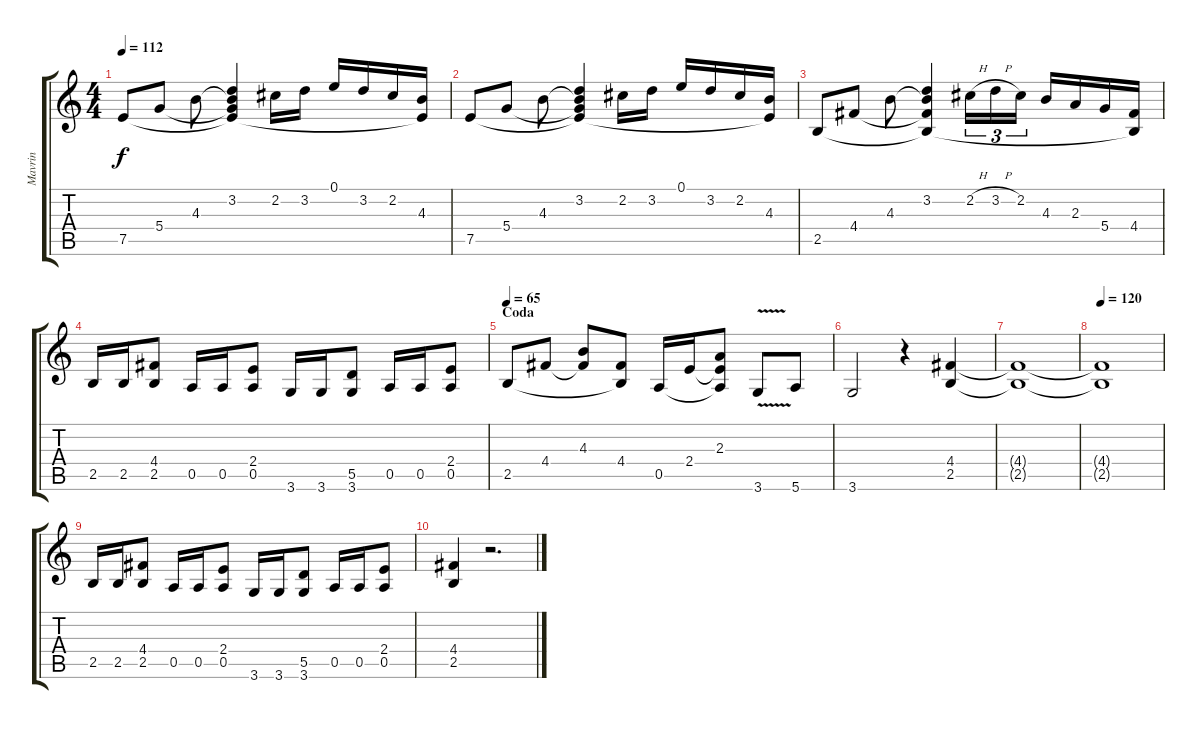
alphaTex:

\track ("Mavrin" "Mavrin") {instrument overdrivenguitar}
\staff {score tabs}
\tuning (E4 B3 G3 D3 A2 E2) {hide}
\ts (4 4)
\tempo 112
\clef g2
\ks c
7.5.8{dy f} 5.4.8 4.3.8 (3.2 4.3{t} 5.4{t} 7.5{t}).4 2.2.16 3.2.16 0.1.16 3.2.16 2.2.16 (4.3 7.5{t}).16 |
7.5.8 5.4.8 4.3.8 (3.2 4.3{t} 5.4{t} 7.5{t}).4 2.2.16 3.2.16 0.1.16 3.2.16 2.2.16 (4.3 7.5{t}).16 |
2.5.8 4.4.8 4.3.8 (3.2 4.3{t} 4.4{t} 2.5{t}).4 2.2{h}.16{tu (3 2)} 3.2{h}.16{tu (3 2)} 2.2.16{tu (3 2)} 4.3.16 2.3.16 5.4.16 (4.4 2.5{t}).16 |
2.5.16 2.5.16 (4.4 2.5).8 0.5.16 0.5.16 (2.4 0.5).8 3.6.16 3.6.16 (5.5 3.6).8 0.5.16 0.5.16 (2.4 0.5).8 |
\section ("" "Coda")
\tempo 65
2.5.8 4.4.8 (4.3 4.4{t}).8 (4.4 2.5{t}).8 0.5.16 2.4.16 (2.3 2.4{t} 0.5{t}).8 3.6{v}.8 5.6.8 |
3.6.2 r.4 (4.4 2.5).4 |
(4.4{t} 2.5{t}).1 |
\tempo 120
(4.4{t} 2.5{t}).1 |
2.5.16 2.5.16 (4.4 2.5).8 0.5.16 0.5.16 (2.4 0.5).8 3.6.16 3.6.16 (5.5 3.6).8 0.5.16 0.5.16 (2.4 0.5).8 |
(4.4 2.5).4 r.2{d}
